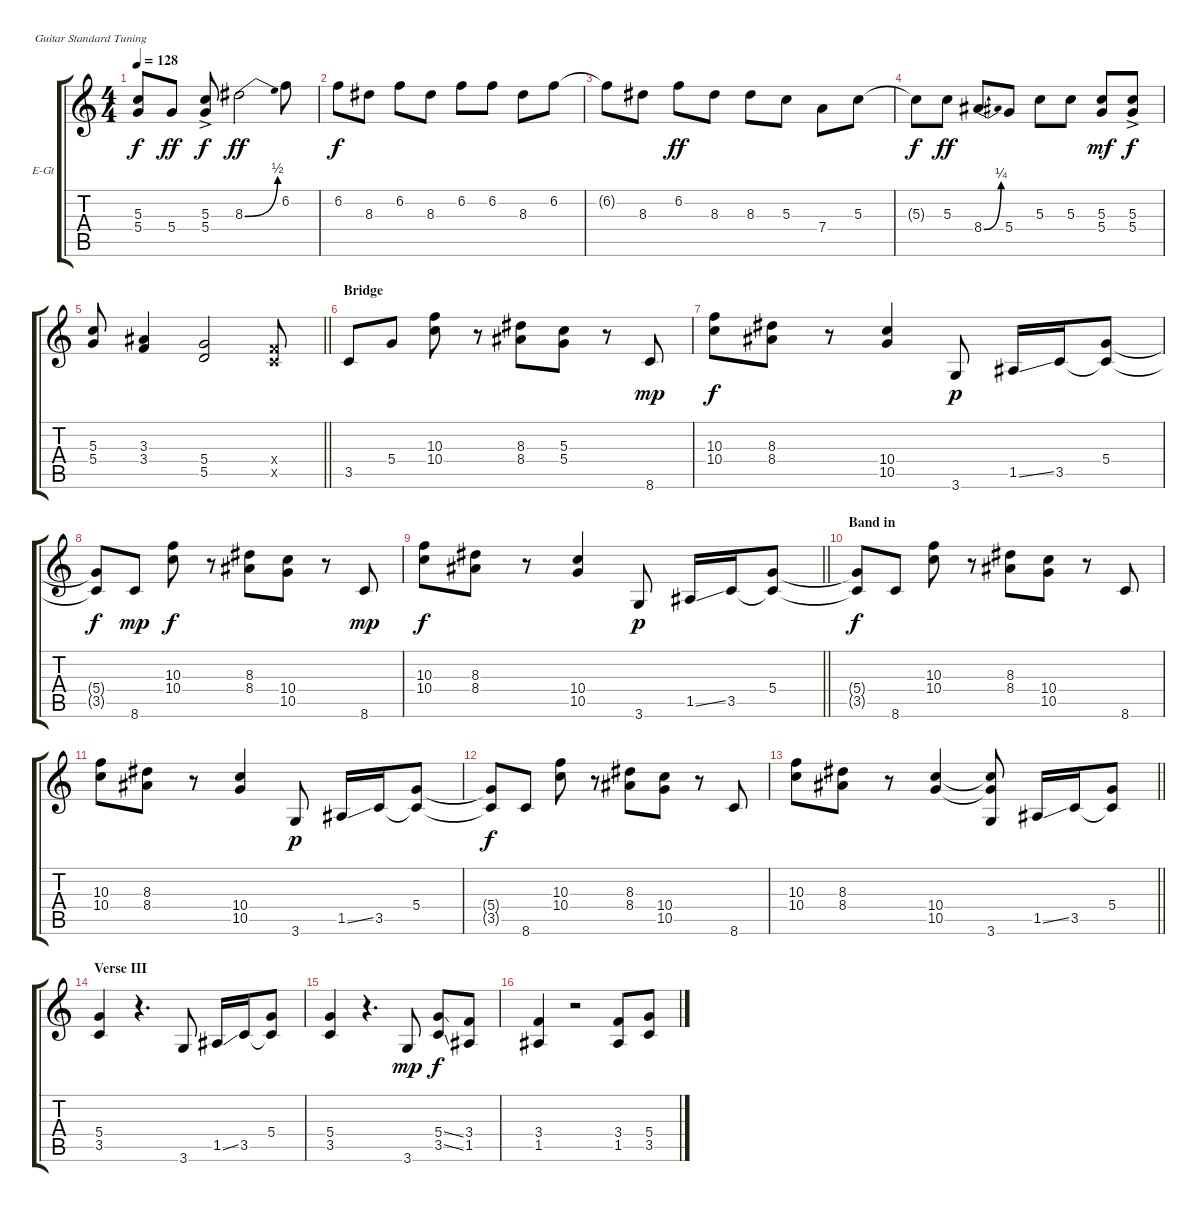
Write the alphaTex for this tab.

\bracketExtendMode groupsimilarinstruments
\firstSystemTrackNameOrientation horizontal
\otherSystemsTrackNameOrientation horizontal
\track ("Lead Guitar" "E-Gt") {mute instrument overdrivenguitar}
\staff {score tabs}
\tuning (E4 B3 G3 D3 A2 E2)
\ts (4 4)
\tempo 128
\clef g2
\ks c
(5.3{t} 5.4{t}).8{dy f} 5.4.8{dy ff} (5.3 5.4{ac}).8{dy f} 8.3{be (bend 0 0 60 2)}.2{dy ff} 6.2.8 |
6.2.8{dy f} 8.3.8 6.2.8 8.3.8 6.2.8 6.2.8 8.3.8 6.2.8 |
6.2{t}.8 8.3.8 6.2.8{dy ff} 8.3.8 8.3.8 5.3.8 7.4.8 5.3.8 |
5.3{t}.8{dy f} 5.3.8{dy ff} 8.4{be (bend 0 0 60 1)}.8 5.4.8 5.3.8 5.3.8 (5.3 5.4).8{dy mf} (5.3 5.4{ac}).8{dy f} |
\barLineRight lightlight
(5.3 5.4).8 (3.3 3.4).4 (5.4 5.5).2 (3.4{x} 3.5{x}).8 |
\section ("" "Bridge")
3.5.8 5.4.8 (10.3 10.4).8 r.8 (8.3 8.4).8 (5.3 5.4).8 r.8 8.6.8{dy mp} |
(10.3 10.4).8{dy f} (8.3 8.4).8 r.8 (10.4 10.5).4 3.6.8{dy p} 1.5{ss}.16 3.5.16 (5.4 3.5{t}).8 |
(5.4{t} 3.5{t}).8{dy f} 8.6.8{dy mp} (10.3 10.4).8{dy f} r.8 (8.3 8.4).8 (10.4 10.5).8 r.8 8.6.8{dy mp} |
\barLineRight lightlight
(10.3 10.4).8{dy f} (8.3 8.4).8 r.8 (10.4 10.5).4 3.6.8{dy p} 1.5{ss}.16 3.5.16 (5.4 3.5{t}).8 |
\section ("" "Band in")
(5.4{t} 3.5{t}).8{dy f} 8.6.8 (10.3 10.4).8 r.8 (8.3 8.4).8 (10.4 10.5).8 r.8 8.6.8 |
(10.3 10.4).8 (8.3 8.4).8 r.8 (10.4 10.5).4 3.6.8{dy p} 1.5{ss}.16 3.5.16 (5.4 3.5{t}).8 |
(5.4{t} 3.5{t}).8{dy f} 8.6.8 (10.3 10.4).8 r.8 (8.3 8.4).8 (10.4 10.5).8 r.8 8.6.8 |
\barLineRight lightlight
(10.3 10.4).8 (8.3 8.4).8 r.8 (10.4 10.5).4 (10.4{t} 10.5{t} 3.6).8 1.5{ss}.16 3.5.16 (5.4 3.5{t}).8 |
\section ("" "Verse III")
(5.4 3.5).4 r.4{d} 3.6.8 1.5{ss}.16 3.5.16 (5.4 3.5{t}).8 |
(5.4 3.5).4 r.4{d} 3.6.8{dy mp} (5.4{ss} 3.5{ss}).8{dy f} (3.4 1.5).8 |
(3.4 1.5).4 r.2 (3.4 1.5).8 (5.4 3.5).8
